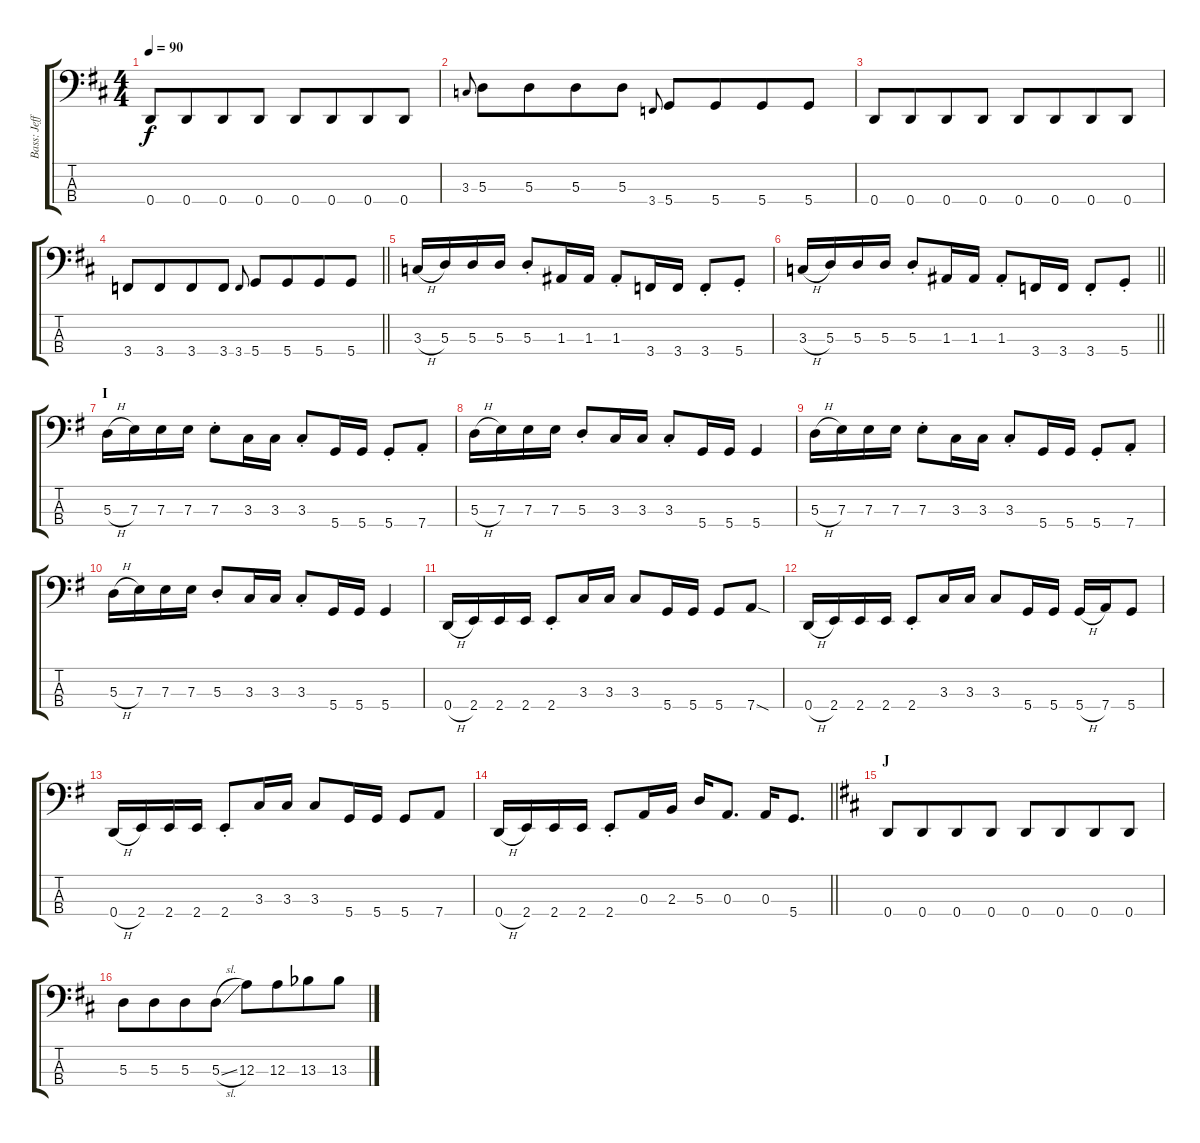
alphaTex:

\track ("Bass: Jeff" "Bass: Jeff") {instrument electricbassfinger}
\staff {score tabs}
\tuning (G2 D2 A1 D1) {hide}
\ts (4 4)
\tempo 90
\clef f4
\ks d
0.4.8{dy f} 0.4.8{beam merge} 0.4.8 0.4.8 0.4.8 0.4.8{beam merge} 0.4.8 0.4.8 |
3.3.8{gr onbeat} 5.3.8 5.3.8{beam merge} 5.3.8 5.3.8 3.4.8{gr onbeat} 5.4.8 5.4.8{beam merge} 5.4.8 5.4.8 |
0.4.8 0.4.8{beam merge} 0.4.8 0.4.8 0.4.8 0.4.8{beam merge} 0.4.8 0.4.8 |
\barLineRight lightlight
3.4.8 3.4.8{beam merge} 3.4.8 3.4.8 3.4.8{gr onbeat} 5.4.8 5.4.8{beam merge} 5.4.8 5.4.8 |
3.3{h}.16 5.3.16 5.3.16 5.3.16 5.3{st}.8 1.3.16 1.3.16 1.3{st}.8 3.4.16 3.4.16 3.4{st}.8 5.4{st}.8 |
\barLineRight lightlight
3.3{h}.16 5.3.16 5.3.16 5.3.16 5.3{st}.8 1.3.16 1.3.16 1.3{st}.8 3.4.16 3.4.16 3.4{st}.8 5.4{st}.8 |
\section ("" "I")
\ks g
5.3{h}.16 7.3.16 7.3.16 7.3.16 7.3{st}.8 3.3.16 3.3.16 3.3{st}.8 5.4.16 5.4.16 5.4{st}.8 7.4{st}.8 |
5.3{h}.16 7.3.16 7.3.16 7.3.16 5.3{st}.8 3.3.16 3.3.16 3.3{st}.8 5.4.16 5.4.16 5.4.4 |
5.3{h}.16 7.3.16 7.3.16 7.3.16 7.3{st}.8 3.3.16 3.3.16 3.3{st}.8 5.4.16 5.4.16 5.4{st}.8 7.4{st}.8 |
5.3{h}.16 7.3.16 7.3.16 7.3.16 5.3{st}.8 3.3.16 3.3.16 3.3{st}.8 5.4.16 5.4.16 5.4.4 |
0.4{h}.16 2.4.16 2.4.16 2.4.16 2.4{st}.8 3.3.16 3.3.16 3.3.8 5.4.16 5.4.16 5.4.8 7.4{sod}.8 |
0.4{h}.16 2.4.16 2.4.16 2.4.16 2.4{st}.8 3.3.16 3.3.16 3.3.8 5.4.16 5.4.16 5.4{h}.16 7.4.16 5.4.8 |
0.4{h}.16 2.4.16 2.4.16 2.4.16 2.4{st}.8 3.3.16 3.3.16 3.3.8 5.4.16 5.4.16 5.4.8 7.4.8 |
\barLineRight lightlight
0.4{h}.16 2.4.16 2.4.16 2.4.16 2.4{st}.8 0.3.16 2.3.16 5.3.16 0.3.8{d} 0.3.16 5.4.8{d} |
\section ("" "J")
\ks d
0.4.8 0.4.8{beam merge} 0.4.8 0.4.8 0.4.8 0.4.8{beam merge} 0.4.8 0.4.8 |
5.3.8 5.3.8{beam merge} 5.3.8 5.3{sl}.8 12.3.8 12.3.8{beam merge} 13.3{acc b}.8 13.3{acc b}.8
